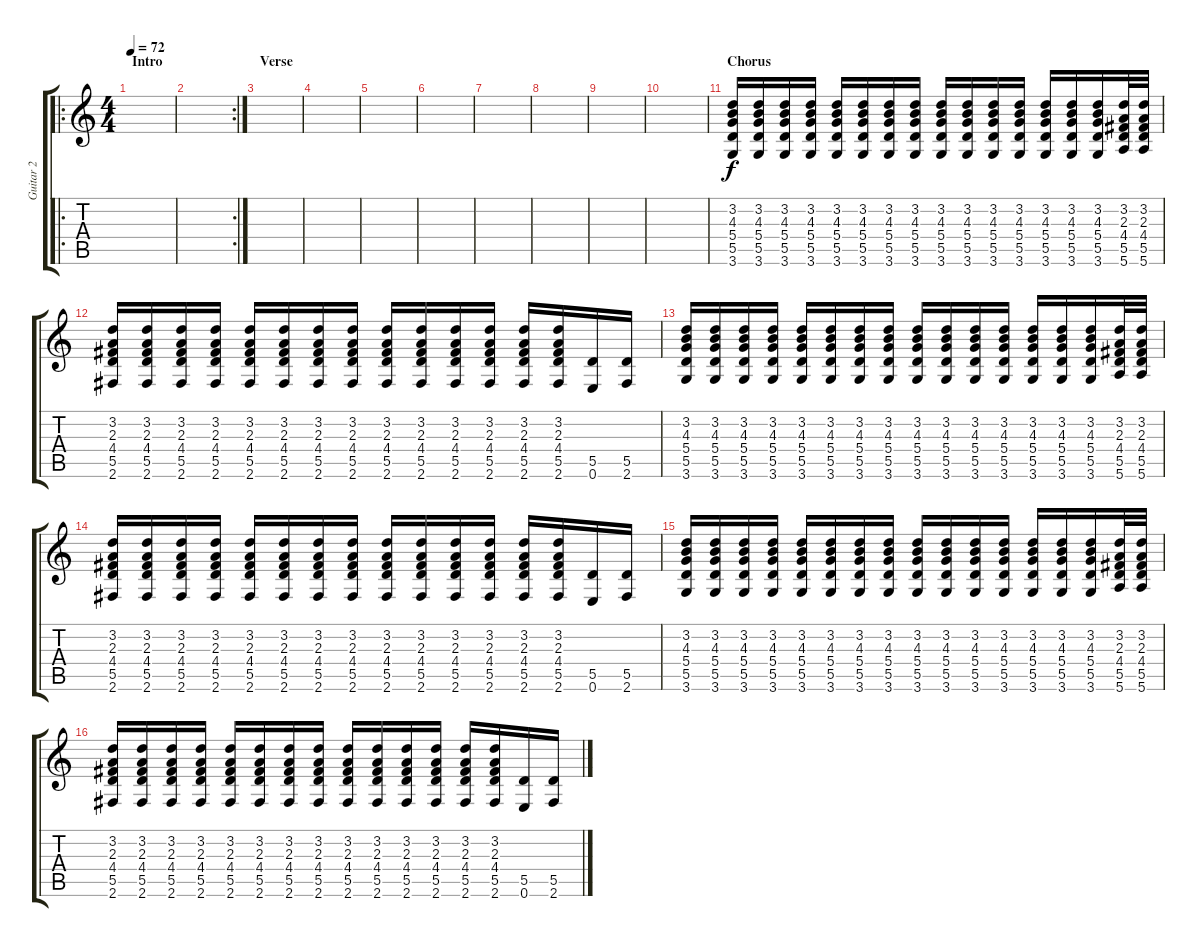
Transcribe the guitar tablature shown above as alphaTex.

\track ("Guitar 2" "Guitar 2") {instrument distortionguitar}
\staff {score tabs}
\tuning (E4 B3 G3 D3 A2 E2) {hide}
\ro
\ts (4 4)
\section ("" "Intro")
\tempo 72
\clef g2
\ks c
|
\rc 2
|
\section ("" "Verse")
|
|
|
|
|
|
|
|
\section ("" "Chorus")
(3.2 4.3 5.4 5.5 3.6).16 (3.2 4.3 5.4 5.5 3.6).16 (3.2 4.3 5.4 5.5 3.6).16 (3.2 4.3 5.4 5.5 3.6).16 (3.2 4.3 5.4 5.5 3.6).16 (3.2 4.3 5.4 5.5 3.6).16 (3.2 4.3 5.4 5.5 3.6).16 (3.2 4.3 5.4 5.5 3.6).16 (3.2 4.3 5.4 5.5 3.6).16 (3.2 4.3 5.4 5.5 3.6).16 (3.2 4.3 5.4 5.5 3.6).16 (3.2 4.3 5.4 5.5 3.6).16 (3.2 4.3 5.4 5.5 3.6).16 (3.2 4.3 5.4 5.5 3.6).16 (3.2 4.3 5.4 5.5 3.6).16 (3.2 2.3 4.4 5.5 5.6).32 (3.2 2.3 4.4 5.5 5.6).32 |
(3.2 2.3 4.4 5.5 2.6).16 (3.2 2.3 4.4 5.5 2.6).16 (3.2 2.3 4.4 5.5 2.6).16 (3.2 2.3 4.4 5.5 2.6).16 (3.2 2.3 4.4 5.5 2.6).16 (3.2 2.3 4.4 5.5 2.6).16 (3.2 2.3 4.4 5.5 2.6).16 (3.2 2.3 4.4 5.5 2.6).16 (3.2 2.3 4.4 5.5 2.6).16 (3.2 2.3 4.4 5.5 2.6).16 (3.2 2.3 4.4 5.5 2.6).16 (3.2 2.3 4.4 5.5 2.6).16 (3.2 2.3 4.4 5.5 2.6).16 (3.2 2.3 4.4 5.5 2.6).16 (5.5 0.6).16 (5.5 2.6).16 |
(3.2 4.3 5.4 5.5 3.6).16 (3.2 4.3 5.4 5.5 3.6).16 (3.2 4.3 5.4 5.5 3.6).16 (3.2 4.3 5.4 5.5 3.6).16 (3.2 4.3 5.4 5.5 3.6).16 (3.2 4.3 5.4 5.5 3.6).16 (3.2 4.3 5.4 5.5 3.6).16 (3.2 4.3 5.4 5.5 3.6).16 (3.2 4.3 5.4 5.5 3.6).16 (3.2 4.3 5.4 5.5 3.6).16 (3.2 4.3 5.4 5.5 3.6).16 (3.2 4.3 5.4 5.5 3.6).16 (3.2 4.3 5.4 5.5 3.6).16 (3.2 4.3 5.4 5.5 3.6).16 (3.2 4.3 5.4 5.5 3.6).16 (3.2 2.3 4.4 5.5 5.6).32 (3.2 2.3 4.4 5.5 5.6).32 |
(3.2 2.3 4.4 5.5 2.6).16 (3.2 2.3 4.4 5.5 2.6).16 (3.2 2.3 4.4 5.5 2.6).16 (3.2 2.3 4.4 5.5 2.6).16 (3.2 2.3 4.4 5.5 2.6).16 (3.2 2.3 4.4 5.5 2.6).16 (3.2 2.3 4.4 5.5 2.6).16 (3.2 2.3 4.4 5.5 2.6).16 (3.2 2.3 4.4 5.5 2.6).16 (3.2 2.3 4.4 5.5 2.6).16 (3.2 2.3 4.4 5.5 2.6).16 (3.2 2.3 4.4 5.5 2.6).16 (3.2 2.3 4.4 5.5 2.6).16 (3.2 2.3 4.4 5.5 2.6).16 (5.5 0.6).16 (5.5 2.6).16 |
(3.2 4.3 5.4 5.5 3.6).16 (3.2 4.3 5.4 5.5 3.6).16 (3.2 4.3 5.4 5.5 3.6).16 (3.2 4.3 5.4 5.5 3.6).16 (3.2 4.3 5.4 5.5 3.6).16 (3.2 4.3 5.4 5.5 3.6).16 (3.2 4.3 5.4 5.5 3.6).16 (3.2 4.3 5.4 5.5 3.6).16 (3.2 4.3 5.4 5.5 3.6).16 (3.2 4.3 5.4 5.5 3.6).16 (3.2 4.3 5.4 5.5 3.6).16 (3.2 4.3 5.4 5.5 3.6).16 (3.2 4.3 5.4 5.5 3.6).16 (3.2 4.3 5.4 5.5 3.6).16 (3.2 4.3 5.4 5.5 3.6).16 (3.2 2.3 4.4 5.5 5.6).32 (3.2 2.3 4.4 5.5 5.6).32 |
(3.2 2.3 4.4 5.5 2.6).16 (3.2 2.3 4.4 5.5 2.6).16 (3.2 2.3 4.4 5.5 2.6).16 (3.2 2.3 4.4 5.5 2.6).16 (3.2 2.3 4.4 5.5 2.6).16 (3.2 2.3 4.4 5.5 2.6).16 (3.2 2.3 4.4 5.5 2.6).16 (3.2 2.3 4.4 5.5 2.6).16 (3.2 2.3 4.4 5.5 2.6).16 (3.2 2.3 4.4 5.5 2.6).16 (3.2 2.3 4.4 5.5 2.6).16 (3.2 2.3 4.4 5.5 2.6).16 (3.2 2.3 4.4 5.5 2.6).16 (3.2 2.3 4.4 5.5 2.6).16 (5.5 0.6).16 (5.5 2.6).16
